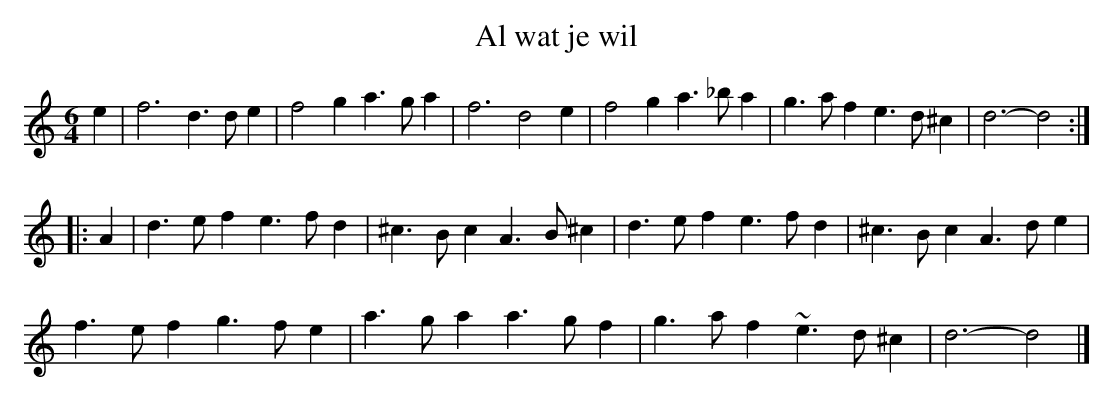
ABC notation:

X:1
T:Al wat je wil
M:6/4
K:Ddor
e2|f6d3de2|f4g2a3ga2|f6d4e2|f4g2a3_ba2|g3af2e3d^c2|d6-d4:|
|:A2|d3ef2e3fd2|^c3Bc2A3B^c2|d3ef2e3fd2|^c3Bc2A3de2|
f3ef2g3fe2|a3ga2a3gf2|g3af2~e3d^c2|d6-d4|]
